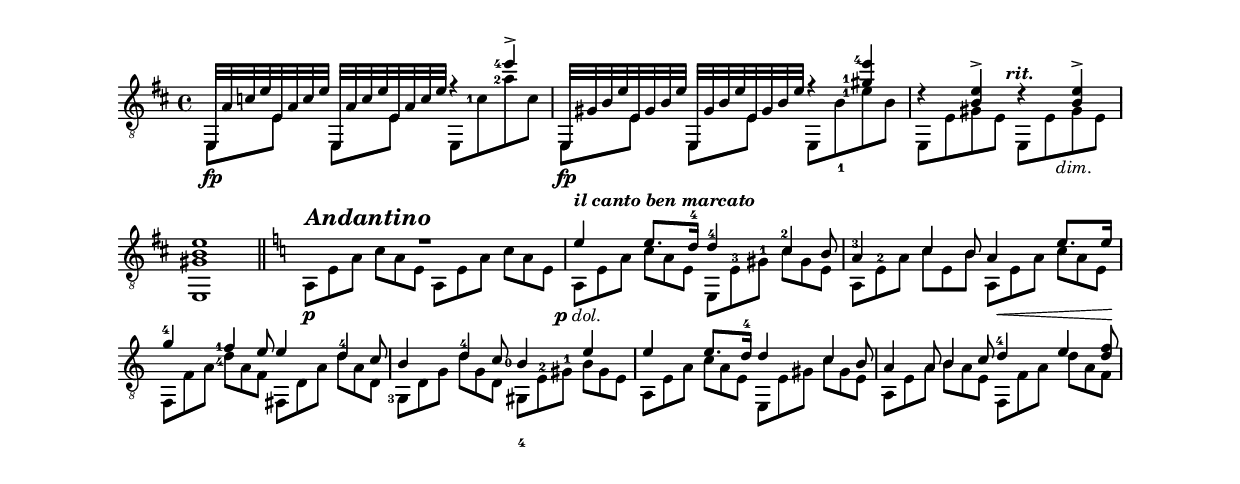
% INSPIRATIONAL HEADER FOR LILYPOND DOCUMENTATION fretted-strings %
% Passage from Johann Kaspar Mertz "Opern Revue, Op. 8, no. 17"   %
% on melodies from Bellini's "Norma"                              %
%*****************************************************************%

\version "2.13.29"

#(set-global-staff-size 15)
\paper {
  line-width = 17\cm
  indent = 0\cm
}

\header {
  lsrtags = "headwords"
  texidoc = ""
  doctitle = "headword"
}


\layout {
  \context {
    \Score
    \remove "Bar_number_engraver"
    \override PaperColumn #'keep-inside-line = ##t
    \override NonMusicalPaperColumn #'keep-inside-line = ##t
  }
}

%%%% shortcuts
% fingering orientations
sfol = \set fingeringOrientations = #'(left)
sfor = \set fingeringOrientations = #'(right)
sfod = \set fingeringOrientations = #'(down)
sfou = \set fingeringOrientations = #'(up)

% string number orientations
ssnol = \set stringNumberOrientations = #'(left)  %(down right up)
ssnou = \set stringNumberOrientations = #'(up)
ssnod = \set stringNumberOrientations = #'(down)
ssnor = \set stringNumberOrientations = #'(right)

% define fingering offset
FO = #(define-music-function (parser location offsetX offsetY) (number? number?)
#{
  \once \override Voice.Fingering #'extra-offset = #(cons $offsetX $offsetY)
#})

% markups
rit = \markup \center-align { \bold { \italic { " rit." } } }
dimin = \markup \center-align { \italic { " dim." } }
andantino = \markup \left-align { \italic { \bold { \fontsize #2.5 { "Andantino" } } } }
benmarcato = \markup { \italic { \bold { "il canto ben marcato" } } }
pdolce = #(make-dynamic-script (markup #:line (#:dynamic "p" #:normal-text #:italic "dol.")))

%%% THE MUSIC %%%

melody = \relative c {
  \clef "treble_8"
  \key d \major
  \time 4/4
  \voiceOne
  \sfol
  e,32 a' c e
  e, a c e
  e,, a' c e
  e, a c e
  f4\rest <e'-4>4-> | % m. 1

  e,,,32 gis' b e
  e, gis b e
  e,, gis' b e
  e, gis b e
  f4\rest \FO #'0.4 #'0.5 <gis-1 e'-4>4 | % m. 2

  d4\rest <b e>-> d4\rest^\rit <b e>4-> | % m. 3
  <gis b e>1 | % m. 4

  \bar "||"
  \key a \minor
  R1 % m. 5

  e'4^\benmarcato e8. d16-4
  d4-4 \times 2/3 { \sfou \FO #'-0.3 #'0.6 <c-2>4 b8 } | % end of m. 6

  \FO #'-0.3 #'0.3
  <a-3>4 \times 2/3 { c4 b8 } a4 e'8. e16 | % m. 7

  \FO #'-0.3 #'0.3
  <g-4>4 \times 2/3 { \sfol \FO #'0.3 #'0.0 <f-1>4 e8 } e4  % beg of m. 8
  \times 2/3 { \sfou <d-4>4 c8 } | % end of m. 8

  b4 \times 2/3 { d4-4 c8 } \sfou \FO #'-1.7 #'-1.5 <b-0>4 e | % end of m. 9

  e4 e8. d16-4 d4 \times 2/3 { c4 b8 } | % m. 10

  \times 2/3 { a4 a8 b4 c8 } % beg of m. 11
  \sfou \FO #'-0.3 #'0.3
  <d-4>4^\< \times 2/3 { e4 <d f>8\! } | % end of m. 11
}

bass = \relative c {
  \key d \major
  \time 4/4
  \voiceTwo

  e,8\fp[ e'] e,[ e'] e, \sfol <c''-1> <a'-2> c, | % m. 1

  e,,8\fp[ e'] e,[ e'] e, \sfod \FO #'0.2 #'-0.2 <b''-1>  % beg m. 2
  \sfol \FO #'0.3 #'0.0 <e-1> b | % end m. 2

  e,,8 e' gis e e, e' gis_\dimin e | % m. 3

  e,1 | % m. 4

  %% new section starts here in A minor
  \set Score.beamExceptions = #'()
  \once \override TextScript #'staff-padding = #1.7
  \times 2/3 { a8\p^\andantino e' a c a e a, e' a c a e } | % m. 5

  \times 2/3 { a,8\pdolce e' a c a e } % beg m. 6
  \times 2/3 { e,8 \sfou <e'-3> <gis-1> c gis e } | % end m. 6

  \times 2/3 { a,8 <e'-2> a c e, b' a, e' a c a e } | % m. 7

  \times 2/3 { f,8 f' a \sfol \FO #'0.3 #'-0.5 <d-4> a f fis, d' a' d a d, } | % m. 8

  \times 2/3 { <g,-3>8 d' g d' g, d % beg m. 9
    \sfod \FO #'0.0 #'-2.0 <gis,-4> \sfou <e'-2> <gis-1> b gis e } | % end m. 9

  \times 2/3 { a,8 e' a c a e e, e' gis c gis e } | % m. 10

  \times 2/3 { a,8 e' a b a e f, f' a d a f } | % m. 11
}

\score {
  \new Staff = "guitar" <<
    \context Voice = "upper" { \melody }
    \context Voice = "lower" { \bass }
  >>
  \layout {
    \context {
      \Score
      \override Fingering #'staff-padding = #'()
      \override TupletNumber #'stencil = ##f
      \override TupletBracket #'bracket-visibility = ##f
    }
  }
  \midi { }
}
